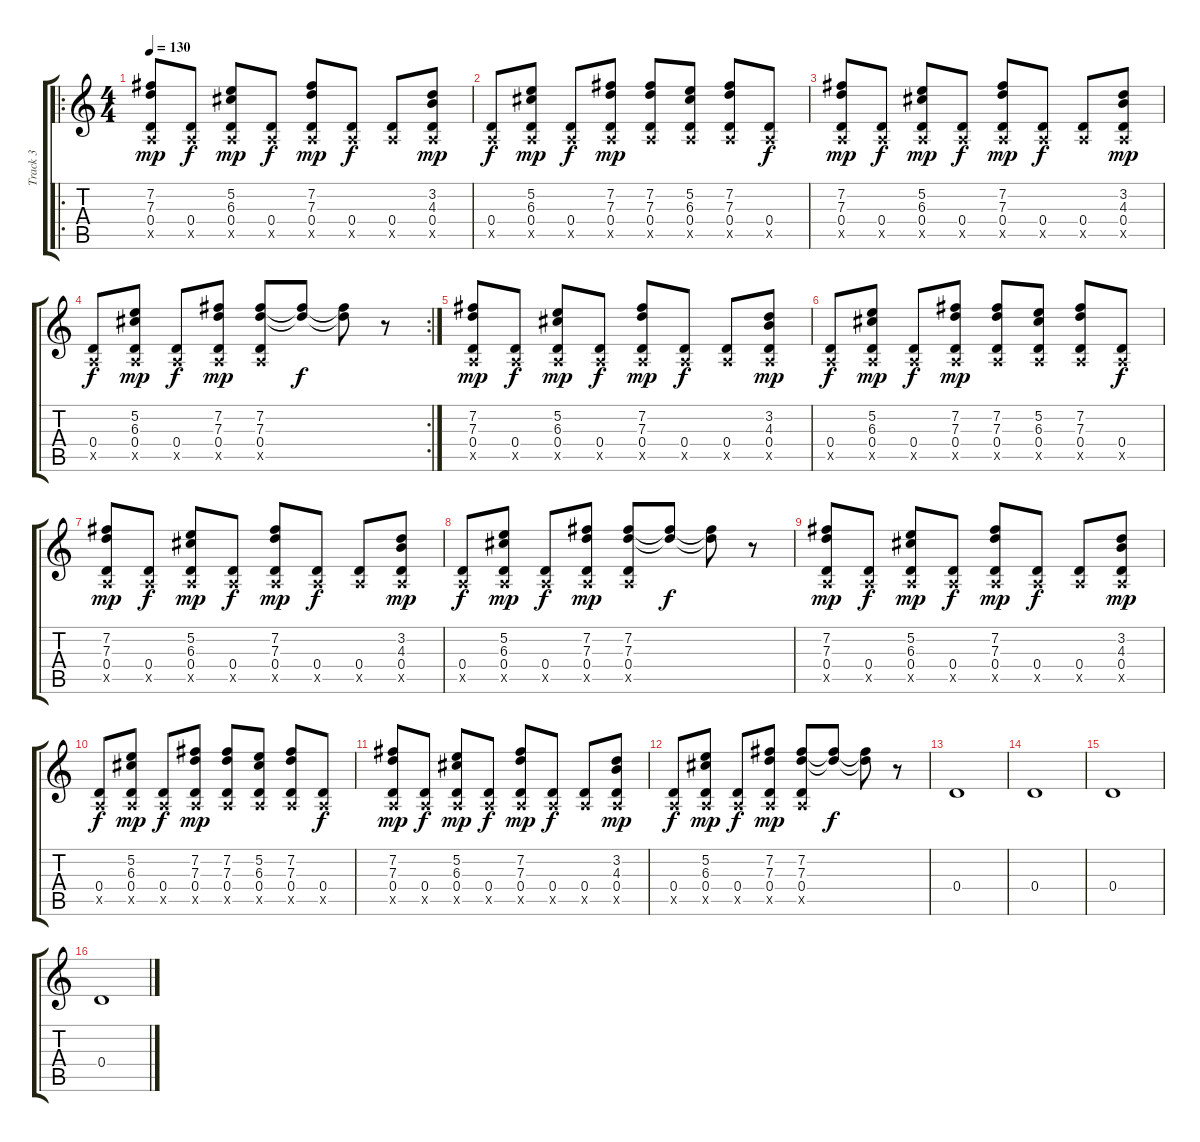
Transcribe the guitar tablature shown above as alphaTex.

\track ("Track 3" "Track 3") {instrument distortionguitar}
\staff {score tabs}
\tuning (E4 B3 G3 D3 A2 E2) {hide}
\ro
\ts (4 4)
\tempo 130
\clef g2
\ks c
(7.2 7.3 0.4 0.5{x}).8{dy mp} (0.4 0.5{x}).8{dy f} (5.2 6.3 0.4 0.5{x}).8{dy mp} (0.4 0.5{x}).8{dy f} (7.2 7.3 0.4 0.5{x}).8{dy mp} (0.4 0.5{x}).8{dy f} (0.4 0.5{x}).8 (3.2 4.3 0.4 0.5{x}).8{dy mp} |
(0.4 0.5{x}).8{dy f} (5.2 6.3 0.4 0.5{x}).8{dy mp} (0.4 0.5{x}).8{dy f} (7.2 7.3 0.4 0.5{x}).8{dy mp} (7.2 7.3 0.4 0.5{x}).8 (5.2 6.3 0.4 0.5{x}).8 (7.2 7.3 0.4 0.5{x}).8 (0.4 0.5{x}).8{dy f} |
(7.2 7.3 0.4 0.5{x}).8{dy mp} (0.4 0.5{x}).8{dy f} (5.2 6.3 0.4 0.5{x}).8{dy mp} (0.4 0.5{x}).8{dy f} (7.2 7.3 0.4 0.5{x}).8{dy mp} (0.4 0.5{x}).8{dy f} (0.4 0.5{x}).8 (3.2 4.3 0.4 0.5{x}).8{dy mp} |
\rc 2
(0.4 0.5{x}).8{dy f} (5.2 6.3 0.4 0.5{x}).8{dy mp} (0.4 0.5{x}).8{dy f} (7.2 7.3 0.4 0.5{x}).8{dy mp} (7.2 7.3 0.4 0.5{x}).8 (7.2{t} 7.3{t}).8{dy f} (7.2{t} 7.3{t}).8 r.8 |
(7.2 7.3 0.4 0.5{x}).8{dy mp} (0.4 0.5{x}).8{dy f} (5.2 6.3 0.4 0.5{x}).8{dy mp} (0.4 0.5{x}).8{dy f} (7.2 7.3 0.4 0.5{x}).8{dy mp} (0.4 0.5{x}).8{dy f} (0.4 0.5{x}).8 (3.2 4.3 0.4 0.5{x}).8{dy mp} |
(0.4 0.5{x}).8{dy f} (5.2 6.3 0.4 0.5{x}).8{dy mp} (0.4 0.5{x}).8{dy f} (7.2 7.3 0.4 0.5{x}).8{dy mp} (7.2 7.3 0.4 0.5{x}).8 (5.2 6.3 0.4 0.5{x}).8 (7.2 7.3 0.4 0.5{x}).8 (0.4 0.5{x}).8{dy f} |
(7.2 7.3 0.4 0.5{x}).8{dy mp} (0.4 0.5{x}).8{dy f} (5.2 6.3 0.4 0.5{x}).8{dy mp} (0.4 0.5{x}).8{dy f} (7.2 7.3 0.4 0.5{x}).8{dy mp} (0.4 0.5{x}).8{dy f} (0.4 0.5{x}).8 (3.2 4.3 0.4 0.5{x}).8{dy mp} |
(0.4 0.5{x}).8{dy f} (5.2 6.3 0.4 0.5{x}).8{dy mp} (0.4 0.5{x}).8{dy f} (7.2 7.3 0.4 0.5{x}).8{dy mp} (7.2 7.3 0.4 0.5{x}).8 (7.2{t} 7.3{t}).8{dy f} (7.2{t} 7.3{t}).8 r.8 |
(7.2 7.3 0.4 0.5{x}).8{dy mp} (0.4 0.5{x}).8{dy f} (5.2 6.3 0.4 0.5{x}).8{dy mp} (0.4 0.5{x}).8{dy f} (7.2 7.3 0.4 0.5{x}).8{dy mp} (0.4 0.5{x}).8{dy f} (0.4 0.5{x}).8 (3.2 4.3 0.4 0.5{x}).8{dy mp} |
(0.4 0.5{x}).8{dy f} (5.2 6.3 0.4 0.5{x}).8{dy mp} (0.4 0.5{x}).8{dy f} (7.2 7.3 0.4 0.5{x}).8{dy mp} (7.2 7.3 0.4 0.5{x}).8 (5.2 6.3 0.4 0.5{x}).8 (7.2 7.3 0.4 0.5{x}).8 (0.4 0.5{x}).8{dy f} |
(7.2 7.3 0.4 0.5{x}).8{dy mp} (0.4 0.5{x}).8{dy f} (5.2 6.3 0.4 0.5{x}).8{dy mp} (0.4 0.5{x}).8{dy f} (7.2 7.3 0.4 0.5{x}).8{dy mp} (0.4 0.5{x}).8{dy f} (0.4 0.5{x}).8 (3.2 4.3 0.4 0.5{x}).8{dy mp} |
(0.4 0.5{x}).8{dy f} (5.2 6.3 0.4 0.5{x}).8{dy mp} (0.4 0.5{x}).8{dy f} (7.2 7.3 0.4 0.5{x}).8{dy mp} (7.2 7.3 0.4 0.5{x}).8 (7.2{t} 7.3{t}).8{dy f} (7.2{t} 7.3{t}).8 r.8 |
0.4.1 |
0.4.1 |
0.4.1 |
0.4.1
